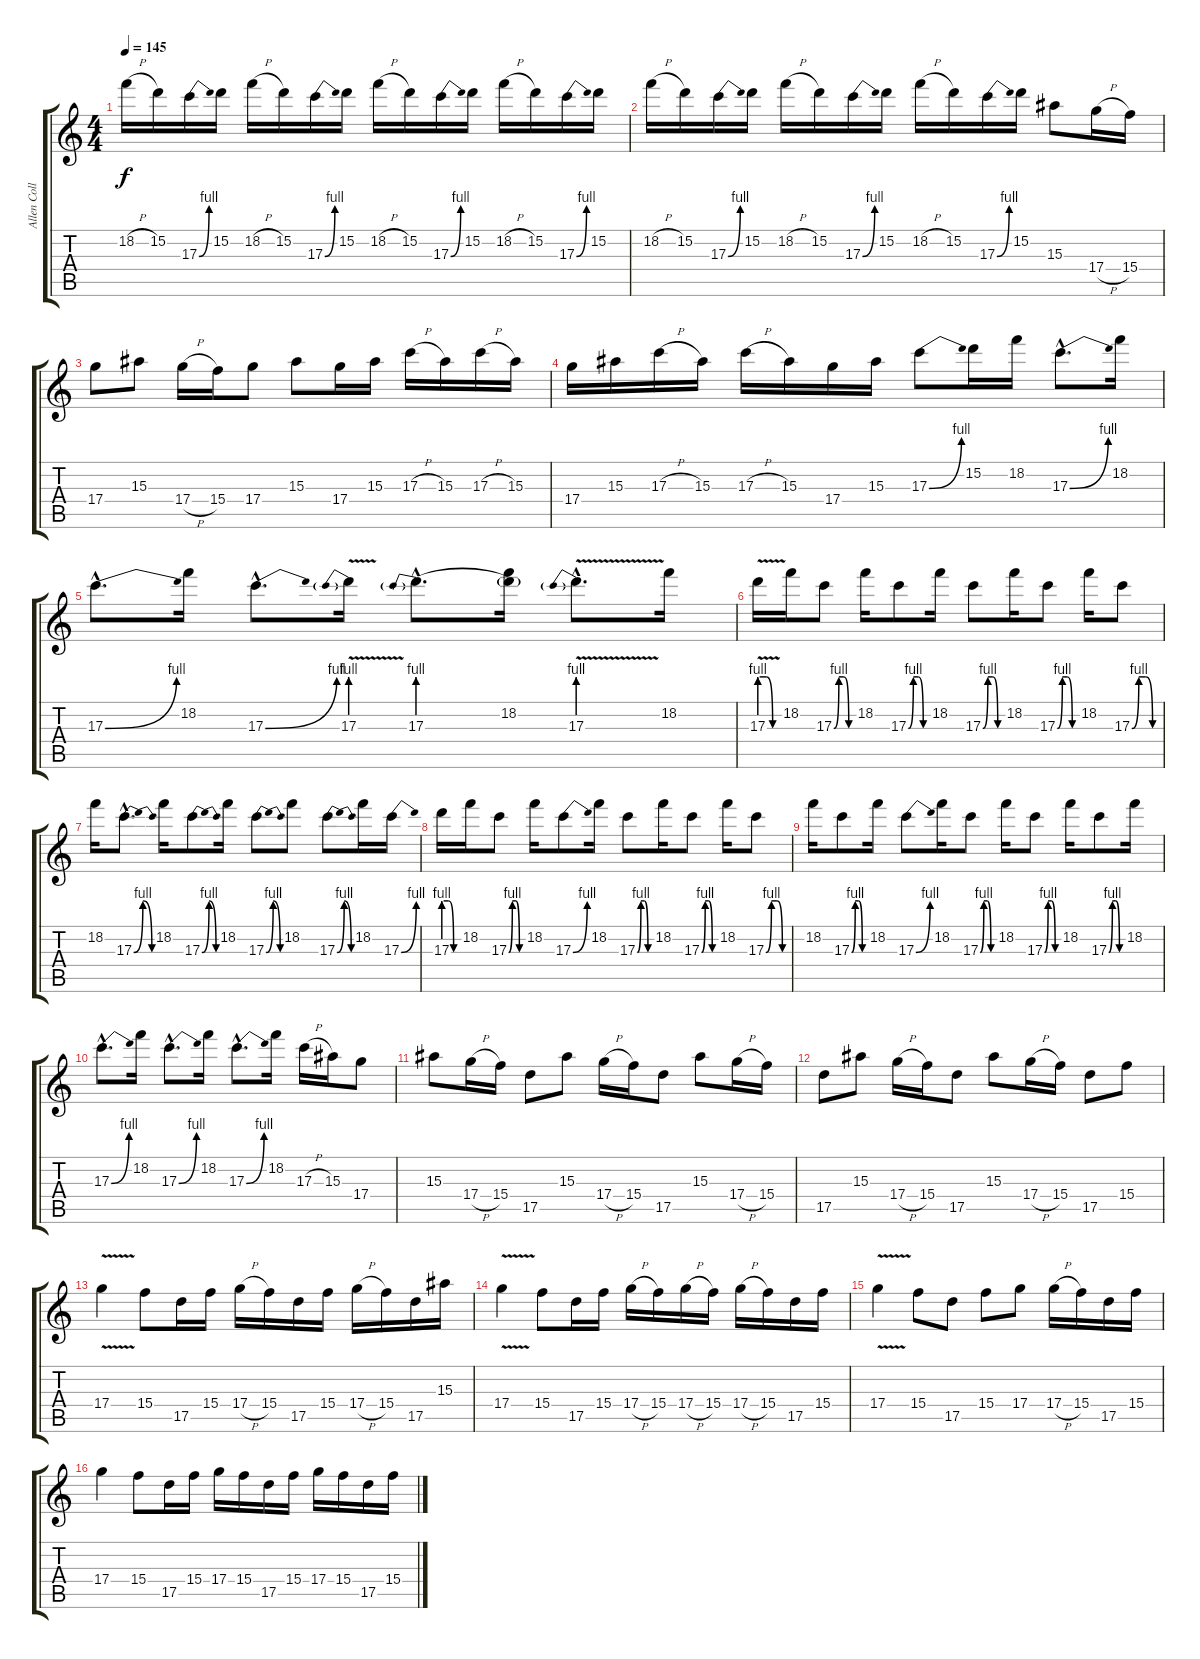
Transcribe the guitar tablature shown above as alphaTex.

\track ("Allen Collins (Clean/Solo Guitar)" "Allen Coll") {instrument overdrivenguitar}
\staff {score tabs}
\tuning (E4 B3 G3 D3 A2 E2) {hide}
\ts (4 4)
\tempo 145
\clef g2
\ks c
18.2{h}.16{dy f} 15.2.16 17.3{be (bend 0 0 60 4)}.16 15.2.16 18.2{h}.16 15.2.16 17.3{be (bend 0 0 60 4)}.16 15.2.16 18.2{h}.16 15.2.16 17.3{be (bend 0 0 60 4)}.16 15.2.16 18.2{h}.16 15.2.16 17.3{be (bend 0 0 60 4)}.16 15.2.16 |
18.2{h}.16 15.2.16 17.3{be (bend 0 0 60 4)}.16 15.2.16 18.2{h}.16 15.2.16 17.3{be (bend 0 0 60 4)}.16 15.2.16 18.2{h}.16 15.2.16 17.3{be (bend 0 0 60 4)}.16 15.2.16 15.3.8 17.4{h}.16 15.4.16 |
17.4.8 15.3.8 17.4{h}.16 15.4.16 17.4.8 15.3.8 17.4.16 15.3.16 17.3{h}.16 15.3.16 17.3{h}.16 15.3.16 |
17.4.16 15.3.16 17.3{h}.16 15.3.16 17.3{h}.16 15.3.16 17.4.16 15.3.16 17.3{be (bend 0 0 60 4)}.8 15.2.16 18.2.16 17.3{be (bend 0 0 60 4) hac}.8{d} 18.2.16 |
17.3{be (bend 0 0 60 4) hac}.8{d} 18.2.16 17.3{be (bend 0 0 60 4) hac}.8{d} 17.3{be (prebend 0 4 60 4) v}.16 17.3{be (prebend 0 4 60 4) hac}.8{d} (18.2 17.3{t}).16 17.3{be (prebend 0 4 60 4) v hac}.8{d} 18.2.16 |
17.3{be (custom 0 4 20 4 40 0 60 0) v}.16 18.2.16 17.3{be (custom 0 0 15 4 30 4 45 0 60 0)}.8 18.2.16 17.3{be (custom 0 0 15 4 30 4 45 0 60 0)}.8 18.2.16 17.3{be (custom 0 0 15 4 30 4 45 0 60 0)}.8 18.2.16 17.3{be (custom 0 0 15 4 30 4 45 0 60 0)}.8 18.2.16 17.3{be (custom 0 0 15 4 30 4 45 0 60 0)}.8 |
18.2.16 17.3{be (bendrelease 0 0 30 4 30 4 60 0) hac}.8{d} 18.2.16 17.3{be (bendrelease 0 0 30 4 30 4 60 0)}.8 18.2.16 17.3{be (bendrelease 0 0 30 4 30 4 60 0)}.8 18.2.8 17.3{be (bendrelease 0 0 30 4 30 4 60 0)}.8 18.2.16 17.3{be (bend 0 0 60 4)}.16 |
17.3{be (custom 0 4 20 4 40 0 60 0)}.16 18.2.16 17.3{be (custom 0 0 15 4 30 4 45 0 60 0)}.8 18.2.16 17.3{be (bend 0 0 60 4)}.8 18.2.16 17.3{be (custom 0 0 15 4 30 4 45 0 60 0)}.8 18.2.16 17.3{be (custom 0 0 15 4 30 4 45 0 60 0)}.8 18.2.16 17.3{be (custom 0 0 15 4 30 4 45 0 60 0)}.8 |
18.2.16 17.3{be (custom 0 0 15 4 30 4 45 0 60 0)}.8 18.2.16 17.3{be (bend 0 0 60 4)}.8 18.2.16 17.3{be (custom 0 0 15 4 30 4 45 0 60 0)}.8 18.2.16 17.3{be (custom 0 0 15 4 30 4 45 0 60 0)}.8 18.2.16 17.3{be (custom 0 0 15 4 30 4 45 0 60 0)}.8 18.2.16 |
17.3{be (bend 0 0 60 4) hac}.8{d} 18.2.16 17.3{be (bend 0 0 60 4) hac}.8{d} 18.2.16 17.3{be (bend 0 0 60 4) hac}.8{d} 18.2.16 17.3{h}.16 15.3.16 17.4.8 |
15.3.8 17.4{h}.16 15.4.16 17.5.8 15.3.8 17.4{h}.16 15.4.16 17.5.8 15.3.8 17.4{h}.16 15.4.16 |
17.5.8 15.3.8 17.4{h}.16 15.4.16 17.5.8 15.3.8 17.4{h}.16 15.4.16 17.5.8 15.4.8 |
17.4{v}.4 15.4.8 17.5.16 15.4.16 17.4{h}.16 15.4.16 17.5.16 15.4.16 17.4{h}.16 15.4.16 17.5.16 15.3.16 |
17.4{v}.4 15.4.8 17.5.16 15.4.16 17.4{h}.16 15.4.16 17.4{h}.16 15.4.16 17.4{h}.16 15.4.16 17.5.16 15.4.16 |
17.4{v}.4 15.4.8 17.5.8 15.4.8 17.4.8 17.4{h}.16 15.4.16 17.5.16 15.4.16 |
17.4.4 15.4.8 17.5.16 15.4.16 17.4.16 15.4.16 17.5.16 15.4.16 17.4.16 15.4.16 17.5.16 15.4.16
